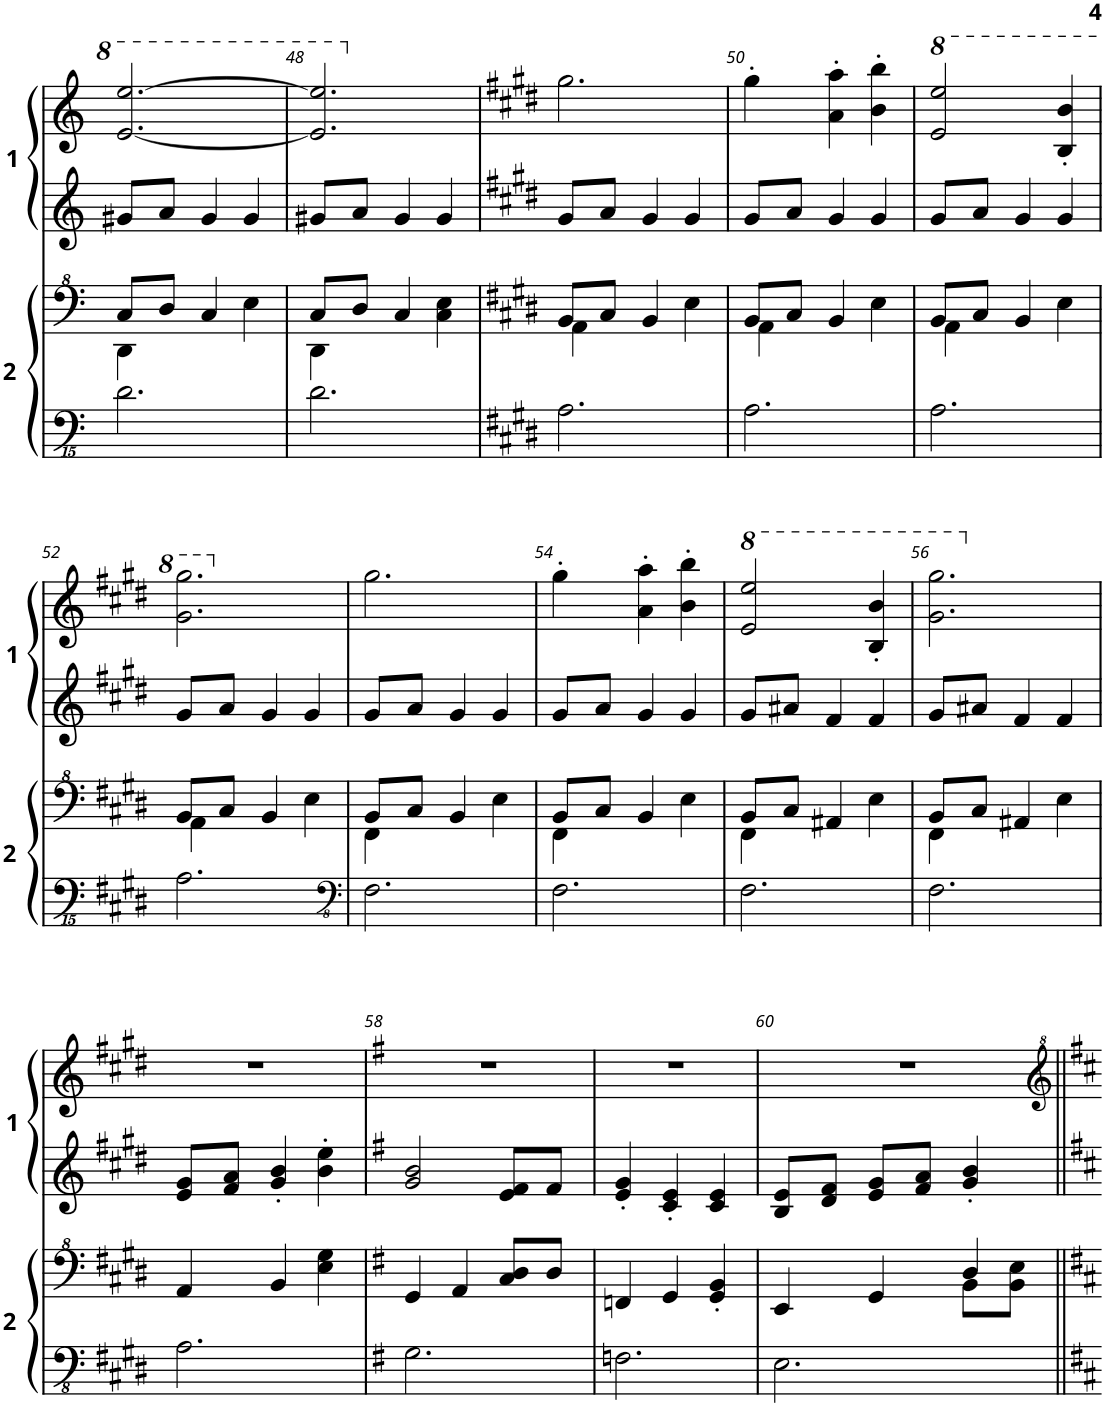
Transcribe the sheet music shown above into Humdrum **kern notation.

**kern	**kern	**kern	**kern
*part2	*part2	*part1	*part1
*staff4	*staff3	*staff2	*staff1
*I"Player 2	*	*I"Player 1	*
!!LO:PB:g=z
*clefFvv4	*clefF^4	*clefG2	*clefG2
*k[]	*k[]	*k[]	*k[]
*M3/4	*M3/4	*M3/4	*M3/4
=47	=47	=47	=47
*	*^	*	*
2.DD\	8c/L	4D\	8g#X/L	[2.ee/ [2.eee/
.	8d/J	.	8a/J	.
.	4c/	2ryy	4g#/	.
.	4e\	.	4g#/	.
=48	=48	=48	=48	=48
2.DD\	8c/L	4D\	8g#X/L	2.ee/] 2.eee/]
.	8d/J	.	8a/J	.
.	4c/	2ryy	4g#/	.
.	4c\ 4e\	.	4g#/	.
=49	=49	=49	=49	=49
*k[f#c#g#d#]	*k[f#c#g#d#]	*	*k[f#c#g#d#]	*k[f#c#g#d#]
2.AAA\	8B/L	4A\	8g#/L	2.gg#\
.	8c#/J	.	8a/J	.
.	4B/	2ryy	4g#/	.
.	4e\	.	4g#/	.
=50	=50	=50	=50	=50
2.AAA\	8B/L	4A\	8g#/L	4gg#'\
.	8c#/J	.	8a/J	.
.	4B/	2ryy	4g#/	4a\' 4aa\'
.	4e\	.	4g#/	4b\' 4bb\'
=51	=51	=51	=51	=51
*	*	*	*	*8va
2.AAA\	8B/L	4A\	8g#/L	2ee/ 2eee/
.	8c#/J	.	8a/J	.
.	4B/	2ryy	4g#/	.
.	4e\	.	4g#/	4b/' 4bb/'
!!LO:LB:g=z
=52	=52	=52	=52	=52
2.AAA\	8B/L	4A\	8g#/L	2.gg#\ 2.ggg#\
.	8c#/J	.	8a/J	.
.	4B/	2ryy	4g#/	.
.	4e\	.	4g#/	.
=53	=53	=53	=53	=53
*clefFv4	*	*	*	*
*	*	*	*	*X8va
2.FF#\	8B/L	4F#\	8g#/L	2.gg#\
.	8c#/J	.	8a/J	.
.	4B/	2ryy	4g#/	.
.	4e\	.	4g#/	.
=54	=54	=54	=54	=54
2.FF#\	8B/L	4F#\	8g#/L	4gg#'\
.	8c#/J	.	8a/J	.
.	4B/	2ryy	4g#/	4a\' 4aa\'
.	4e\	.	4g#/	4b\' 4bb\'
=55	=55	=55	=55	=55
*	*	*	*	*8va
2.FF#\	8B/L	4F#\	8g#/L	2ee/ 2eee/
.	8c#/J	.	8a#X/J	.
.	4A#X/	2ryy	4f#/	.
.	4e\	.	4f#/	4b/' 4bb/'
=56	=56	=56	=56	=56
2.FF#\	8B/L	4F#\	8g#/L	2.gg#\ 2.ggg#\
.	8c#/J	.	8a#X/J	.
.	4A#X/	2ryy	4f#/	.
.	4e\	.	4f#/	.
*	*v	*v	*	*
!!LO:LB:g=z
=57	=57	=57	=57
*	*	*	*X8va
2.AA\	4A/	8e/ 8g#/L	2.r
.	.	8f#/ 8a/J	.
.	4B/	4g#/' 4b/'	.
.	4e\ 4g#\	4b\' 4ee\'	.
=58	=58	=58	=58
*k[f#]	*k[f#]	*k[f#]	*k[f#]
2.GG\	4G/	2g/ 2b/	2.r
.	4A/	.	.
.	8c/ 8d/L	8e/ 8f#/L	.
.	8d/J	8f#/J	.
=59	=59	=59	=59
2.FFn\	4Fn/	4e/' 4g/'	2.r
.	4G/	4c/' 4e/'	.
.	4G/' 4B/'	4c/ 4e/	.
=60	=60	=60	=60
*	*^	*	*
2.EE\	4E/	2ryy	8B/ 8e/L	2.r
.	.	.	8d/ 8f#/J	.
.	4G/	.	8e/ 8g/L	.
.	.	.	8f#/ 8a/J	.
.	4d/	8B\L	4g/' 4b/'	.
.	.	8B\ 8e\J	.	.
*	*v	*v	*	*
=||	=||	=||	=||
*-	*-	*-	*-
